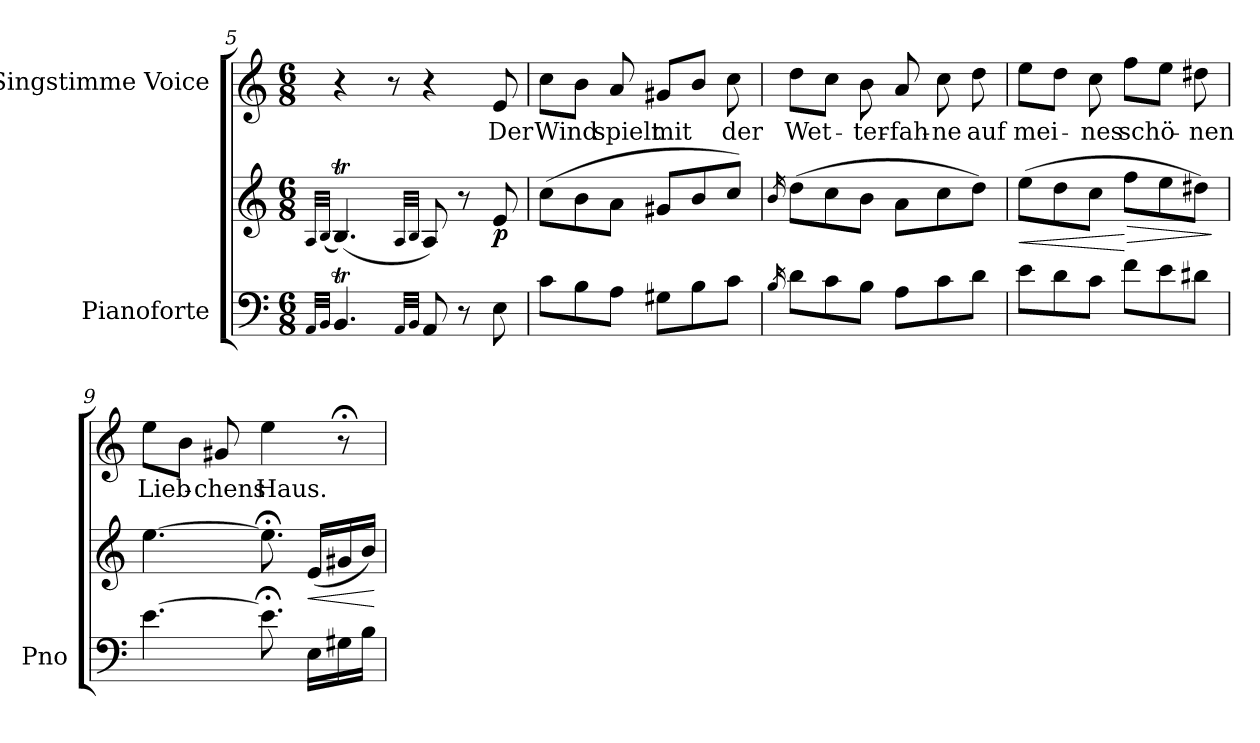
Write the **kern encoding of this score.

**kern	**kern	**dynam	**kern	**text
*part2	*part2	*part2	*part1	*part1
*staff3	*staff2	*staff2/3	*staff1	*staff1
*I"Pianoforte	*	*	*I"Singstimme Voice	*
*I'Pno	*	*	*	*
!!LO:LB:g=z
*clefF4	*clefG2	*	*clefG2	*
*k[]	*k[]	*	*k[]	*
*M6/8	*M6/8	*	*M6/8	*
=5	=5	=5	=5	=5
32qAA/LLL	32qA/LLL	.	.	.
32qBB/JJJ	(<32qB/JJJ	.	.	.
4.BBt/	(<4.Bt/)	.	4r	.
.	.	.	8r	.
32qAA/LLL	32qA/LLL	.	.	.
32qBB/JJJ	32qB/JJJ	.	.	.
8AA/	8A/)	.	4r	.
8r	8r	.	.	.
!	!	!LO:DY:b	!	!LO:LY:b
8E\	8e/	p	8e/	Der
=6	=6	=6	=6	=6
!	!	!	!	!LO:LY:b
8c\L	(>8cc\L	.	8cc\L	Wind
8B\	8b\	.	8b\J	.
!	!	!	!	!LO:LY:b
8A\J	8a\J	.	8a/	spielt
!	!	!	!	!LO:LY:b
8G#X\L	8g#X/L	.	8g#X/L	mit
8B\	8b/	.	8b/J	.
!	!	!	!	!LO:LY:b
8c\J	8cc/J)	.	8cc\	der
=7	=7	=7	=7	=7
16qB/	16qb/	.	.	.
!	!	!	!	!LO:LY:b
8d\L	(>8dd\L	.	8dd\L	Wet-
8c\	8cc\	.	8cc\J	.
!	!	!	!	!LO:LY:b
8B\J	8b\J	.	8b\	-ter-
!	!	!	!	!LO:LY:b
8A\L	8a\L	.	8a/	-fah-
!	!	!	!	!LO:LY:b
8c\	8cc\	.	8cc\	-ne
!	!	!	!	!LO:LY:b
8d\J	8dd\J)	.	8dd\	auf
=8	=8	=8	=8	=8
!	!	!LO:HP:b	!	!LO:LY:b
8e\L	(>8ee\L	<	8ee\L	mei-
8d\	8dd\	.	8dd\J	.
!	!	!	!	!LO:LY:b
8c\J	8cc\J	.	8cc\	-nes
!	!	!LO:HP:n=1:b	!	!LO:LY:b
8f\L	8ff\L	[ >	8ff\L	schö-
8e\	8ee\	.	8ee\J	.
!	!	!	!	!LO:LY:b
8d#X\J	8dd#X\J)	.	8dd#X\	-nen
.	.	]	.	.
=9	=9	=9	=9	=9
!	!	!	!	!LO:LY:b
[4.e\	[4.ee\	.	8ee\L	Lieb-
.	.	.	8b\J	.
!	!	!	!	!LO:LY:b
.	.	.	8g#X/	-chens
!	!	!	!	!LO:LY:b
8.e;<\]	8.ee;<\]	.	4ee\	Haus.
!	!	!LO:HP:b	!	!
16E\LL	(<16e/LL	<	.	.
16G#X\	16g#X/	.	8r;<	.
16B\JJ	16b/JJ)	.	.	.
.	.	[	.	.
=	=	=	=	=
*-	*-	*-	*-	*-
